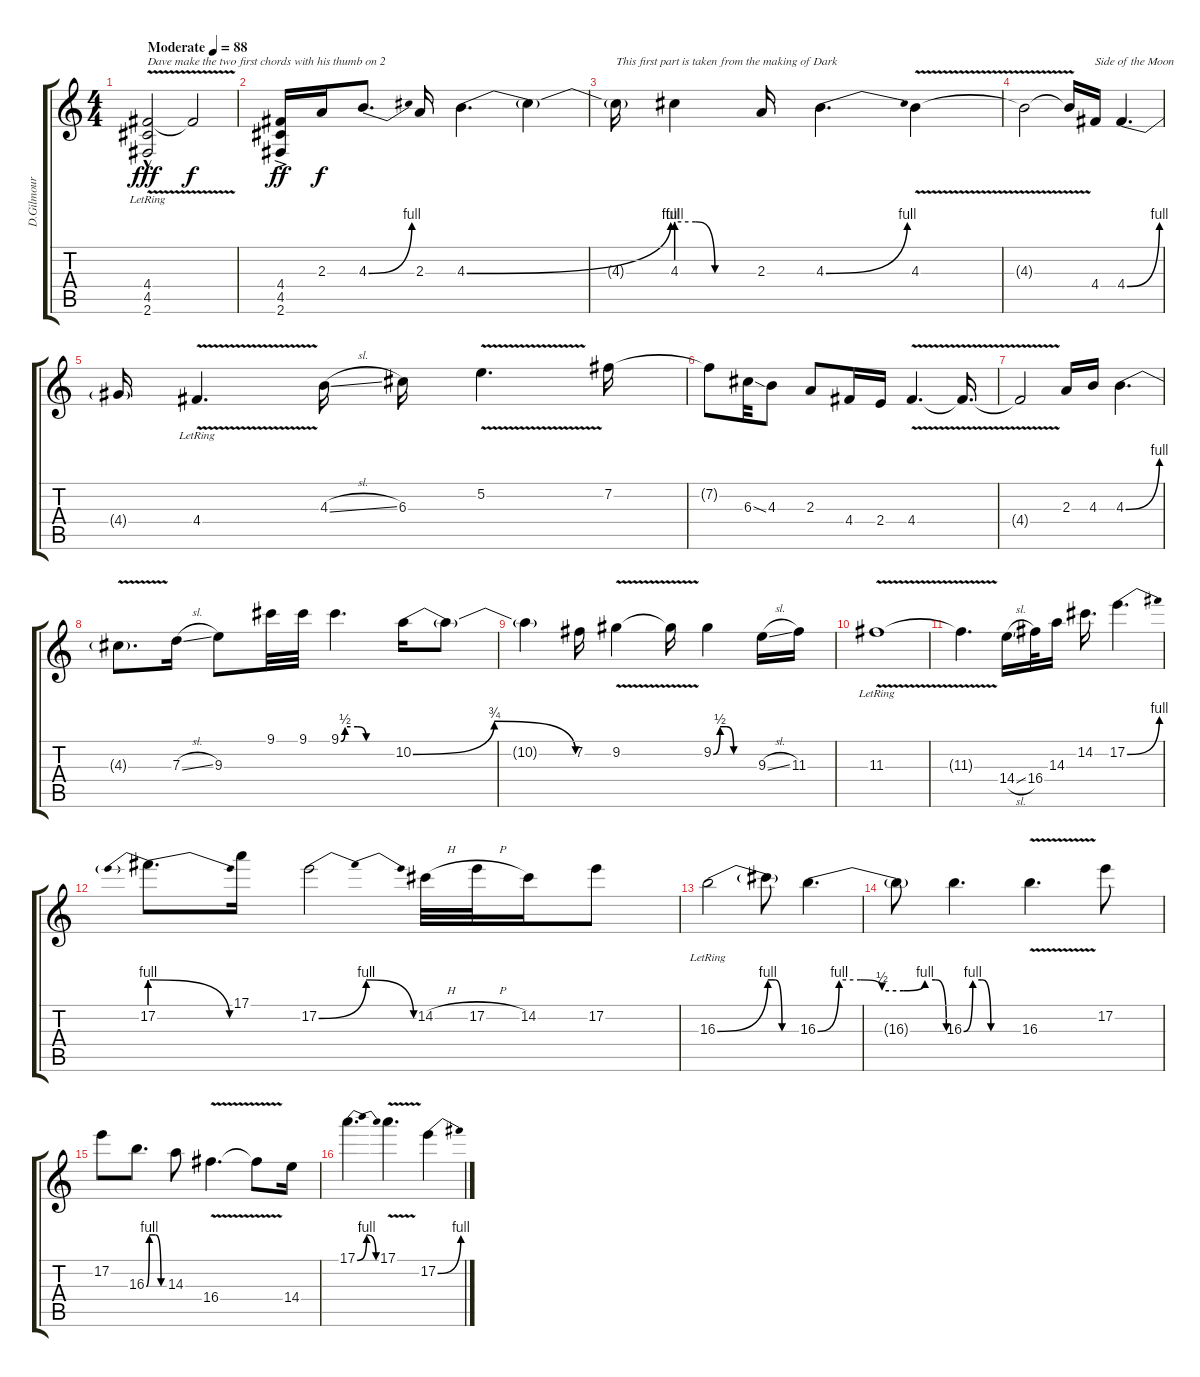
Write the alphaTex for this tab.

\track ("D.Gilmour (Black Strat)" "D.Gilmour ") {instrument distortionguitar}
\staff {score tabs}
\tuning (E4 B3 G3 D3 A2 E2) {hide}
\ts (4 4)
\tempo (88 "Moderate")
\clef g2
\ks c
(4.4{v hac lr} 4.5{v hac lr} 2.6{v hac lr}).2{txt "Dave make the two first chords with his thumb on 2" dy fff instrument distortionguitar} 4.4{t}.2{dy f} |
(4.4{ac} 4.5{ac} 2.6{ac}).16{dy ff} 2.3.16{dy f} 4.3{be (bend 0 0 60 4)}.8{d} 2.3.16 4.3{be (bend 0 0 60 4)}.4{d} 4.3{t}.4 |
4.3{t}.16{txt "This first part is taken from the making of Dark "} 4.3{be (custom 0 4 15 4 30 0 60 0)}.4 2.3.16 4.3{be (bend 0 0 60 4)}.4{d} 4.3{v}.4 |
4.3{v t}.2 4.3{v t}.16 4.4.16{txt "Side of the Moon"} 4.4{be (bend 0 0 60 4)}.4{d} |
4.4{t}.16 4.4{v lr}.4{d} 4.3{sl}.16 6.3.16 5.2{v}.4{d} 7.2.16 |
7.2{t}.8 6.3{ss}.32 4.3.8 2.3.8 4.4.16 2.4.16 4.4{v}.4{d} 4.4{v t}.16{d} |
4.4{v t}.2 2.3.16 4.3.16 4.3{be (bend 0 0 60 4)}.4{d} |
4.3{v t}.8{d} 7.3{sl}.16 9.3.8 9.1.32 9.1.32 9.1{be (custom 0 0 5 2 20 2 30 0 60 0)}.4{d} 10.2{be (bendrelease 0 0 20 3 45 3 60 0)}.16 10.2{t}.8 |
10.2{t}.4 7.2.16 9.2{v}.4 9.2{v t}.16 9.2{be (custom 0 0 10 2 20 2 30 0 60 0)}.4 9.3{sl}.16 11.3.16 |
11.3{v lr}.1 |
11.3{v t}.4{d} 14.4{sl}.16 16.4.32 14.3.16 14.2.16{d} 17.2{be (bend 0 0 60 4)}.4{d} |
17.2{be (prebendrelease 0 4 60 0)}.8{d} 17.1.16 17.2{be (bendrelease 0 0 10 4 40 4 60 0)}.2 14.2{h}.32 17.2{h}.32 14.2.16 17.2.8 |
16.3{be (bend 0 0 60 4) lr}.2 16.3{be (custom 0 4 15 4 30 0 60 0) t}.8 16.3{be (custom 0 0 10 4 20 4 30 2 40 2 50 4 55 4 60 0)}.4{d} |
16.3{t}.8 16.3{be (custom 0 0 10 4 20 4 30 0 60 0)}.4{d} 16.3{v}.4{d} 17.2.8 |
17.2.8 16.3{be (custom 0 0 10 4 30 4 50 0 60 0)}.8{d} 14.3.8 16.4{v}.4{d} 16.4{v t}.8 14.4.16 |
17.1{be (bendrelease 0 0 15 4 45 4 60 0)}.4{d} 17.1{v}.4{d} 17.2{be (bend 0 0 60 4)}.4
